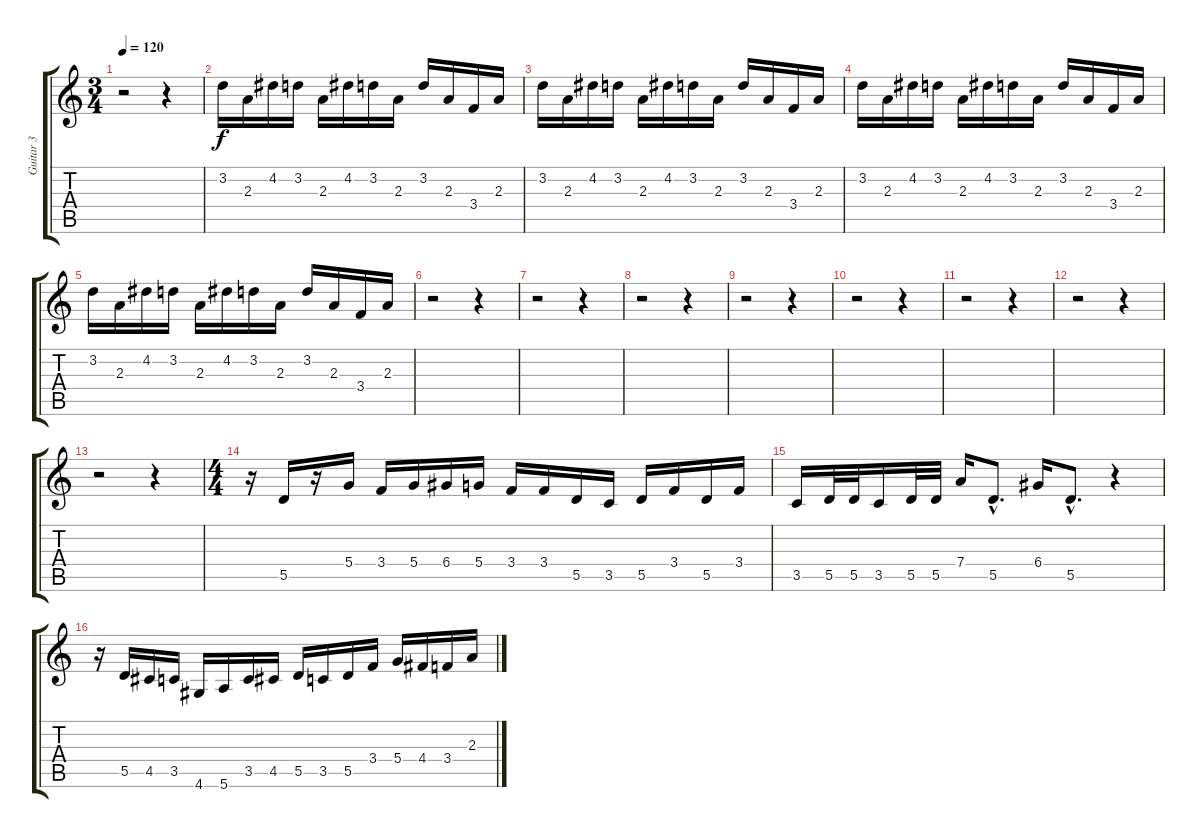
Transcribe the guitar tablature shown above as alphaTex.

\track ("Guitar 3" "Guitar 3") {instrument distortionguitar}
\staff {score tabs}
\tuning (E4 B3 G3 D3 A2 E2) {hide}
\ts (3 4)
\tempo 120
\clef g2
\ks c
r.2{dy f} r.4 |
3.2.16 2.3.16 4.2.16 3.2.16 2.3.16 4.2.16 3.2.16 2.3.16 3.2.16 2.3.16 3.4.16 2.3.16 |
3.2.16 2.3.16 4.2.16 3.2.16 2.3.16 4.2.16 3.2.16 2.3.16 3.2.16 2.3.16 3.4.16 2.3.16 |
3.2.16 2.3.16 4.2.16 3.2.16 2.3.16 4.2.16 3.2.16 2.3.16 3.2.16 2.3.16 3.4.16 2.3.16 |
3.2.16 2.3.16 4.2.16 3.2.16 2.3.16 4.2.16 3.2.16 2.3.16 3.2.16 2.3.16 3.4.16 2.3.16 |
r.2 r.4 |
r.2 r.4 |
r.2 r.4 |
r.2 r.4 |
r.2 r.4 |
r.2 r.4 |
r.2 r.4 |
r.2 r.4 |
\ts (4 4)
r.16 5.5.16 r.16 5.4.16 3.4.16 5.4.16 6.4.16 5.4.16 3.4.16 3.4.16 5.5.16 3.5.16 5.5.16 3.4.16 5.5.16 3.4.16 |
3.5.16 5.5.32 5.5.32 3.5.16 5.5.32 5.5.32 7.4.16 5.5{hac}.8{d} 6.4.16 5.5{hac}.8{d} r.4 |
r.16 5.5.16 4.5.16 3.5.16 4.6.16 5.6.16 3.5.16 4.5.16 5.5.16 3.5.16 5.5.16 3.4.16 5.4.16 4.4.16 3.4.16 2.3.16
